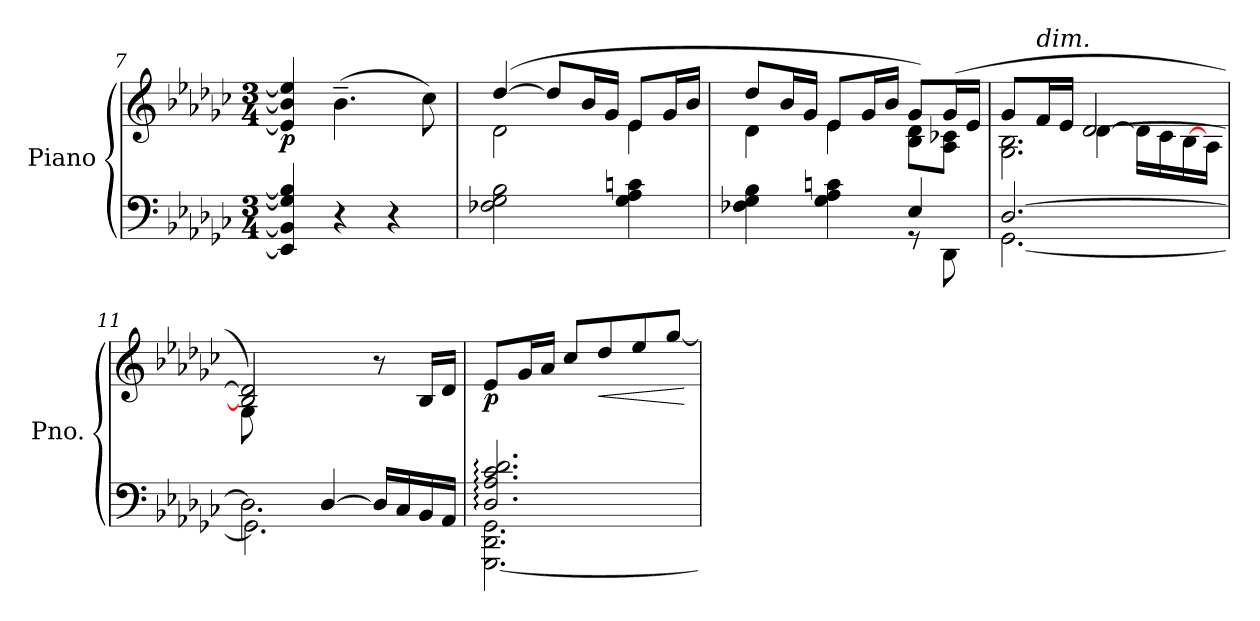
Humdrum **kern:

**kern	**kern	**dynam
*part1	*part1	*part1
*staff2	*staff1	*staff1/2
*I"Piano	*	*
*I'Pno.	*	*
*clefF4	*clefG2	*
*k[b-e-a-d-g-c-]	*k[b-e-a-d-g-c-]	*
*M3/4	*M3/4	*
=7	=7	=7
!	!	!LO:DY:b
4EE-/] 4BB-/] 4G/] 4B-/]	4e-/] 4b-/] 4ee-/]	p
4r	(4.b-~\	.
4r	.	.
.	8cc-\)	.
=8	=8	=8
*	*^	*
2F-X\ 2G-\ 2B-\	([4dd-/	2d-\	.
.	8dd-/L]	.	.
.	16b-/L	.	.
.	16g-/JJ	.	.
4G-\ 4A-\ 4cn\	8e-/L	4e-\	.
.	16g-/L	.	.
.	16b-/JJ	.	.
!!LO:LB:g=z	!!
=9	=9	=9	=9
*^	*	*	*
4F-X\ 4G-\ 4B-\	2ryy	8dd-/L	4d-\	.
.	.	16b-/L	.	.
.	.	16g-/JJ	.	.
4G-\ 4A-\ 4cn\	.	8e-/L	4e-\	.
.	.	16g-/L	.	.
.	.	16b-/JJ	.	.
4E-/	8rGG	8g-/L)	8B-\ 8d-\L	.
.	8DD-\	(16g-/L	8A-\ 8c-X\J	.
.	.	16e-/JJ	.	.
=10	=10	=10	=10	=10
*	*	*	*^	*
[2.D-/	[2.GG-\	8g-/L	2.G-\ 2.B-\	4ryy	.
!	!	!LO:TX:a:i:t=dim.	!	!	!
.	.	16f/L	.	.	.
.	.	16e-/JJ	.	.	.
.	.	[2d-/	.	([4d-\	.
.	.	.	.	16d-\LL]	.
.	.	.	.	16c-\	.
.	.	.	.	[16B-\	.
.	.	.	.	16A-\JJ	.
*	*	*	*v	*v	*
=11	=11	=11	=11	=11
*	*^	*	*	*
8ryy	2.D-\]	2.GG-\]	2B-/] 2d-/])	8G-\L	.
16F/L	.	.	.	2ryy	.
16E-/JJ	.	.	.	.	.
[4D-/	.	.	.	.	.
16D-/LL]	.	.	8r	.	.
16C-/	.	.	.	.	.
16BB-/	.	.	16B-/LL	8ryy	.
16AA-/JJ)	.	.	16d-/JJ	.	.
*	*v	*v	*	*	*
*	*	*v	*v	*
=12	=12	=12	=12
!	!	!	!LO:DY:b
2.D-/: 2.A-/: 2.c-/: 2.d-/:	[2.GGG-\ 2.DD-\ 2.GG-\	8e-/L	p
.	.	16g-/L	.
.	.	16a-/JJ	.
.	.	8cc-/L	.
!	!	!	!LO:HP:b
.	.	8dd-/	<
.	.	8ee-/	.
.	.	[8gg-/J	.
*v	*v	*	*
.	.	[
=	=	=
*-	*-	*-
